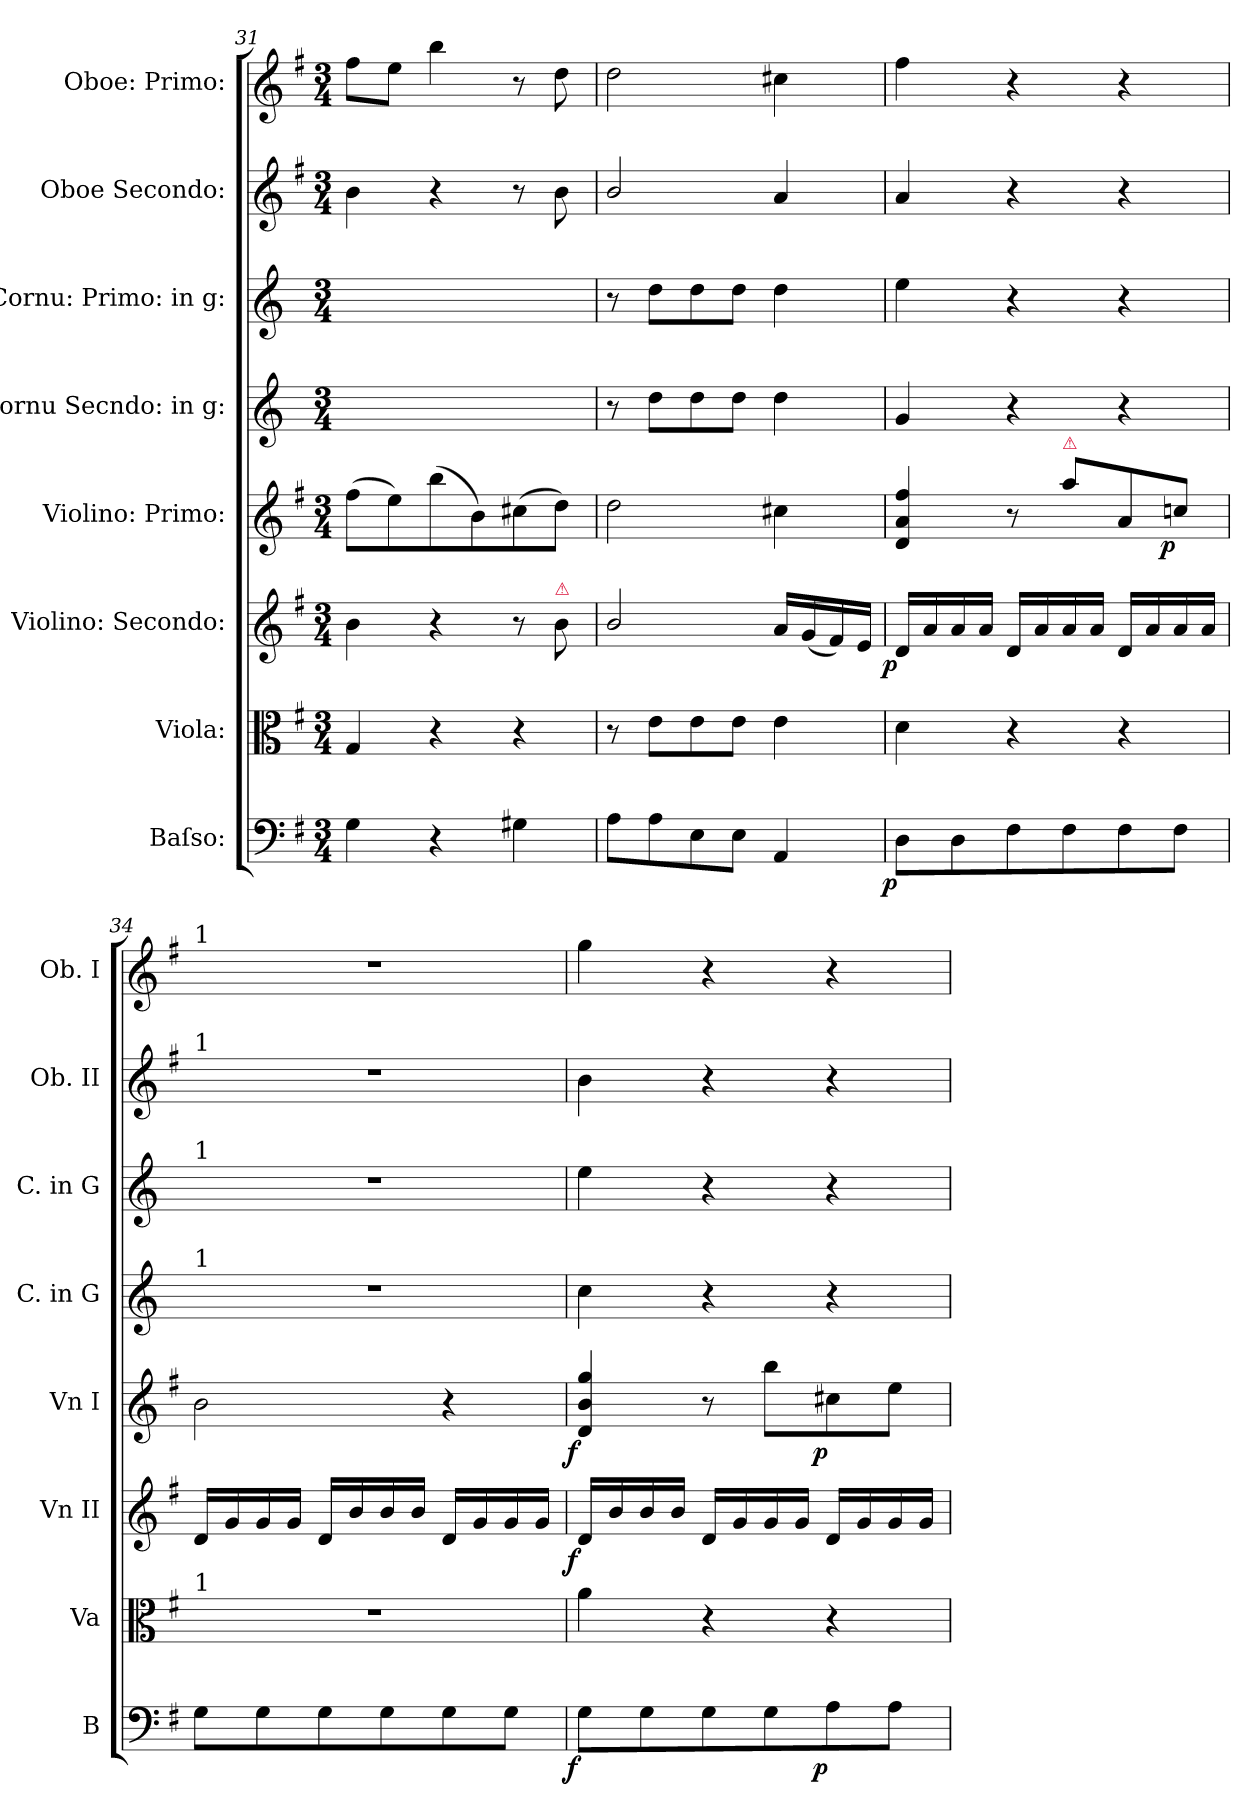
**kern	**dynam	**kern	**kern	**dynam	**kern	**dynam	**kern	**kern	**kern	**kern
*part8	*part8	*part7	*part6	*part6	*part5	*part5	*part4	*part3	*part2	*part1
*staff8	*staff8	*staff7	*staff6	*staff6	*staff5	*staff5	*staff4	*staff3	*staff2	*staff1
*I"Baſso:	*	*I"Viola:	*I"Violino: Secondo:	*	*I"Violino: Primo:	*	*I"Cornu Secndo: in g:	*I"Cornu: Primo: in g:	*I"Oboe Secondo:	*I"Oboe: Primo:
*I'B	*	*I'Va	*I'Vn II	*	*I'Vn I	*	*I'C. in G	*I'C. in G	*I'Ob. II	*I'Ob. I
*clefF4	*	*clefC3	*clefG2	*	*clefG2	*	*clefG2	*clefG2	*clefG2	*clefG2
*	*	*	*	*	*	*	*ITrd3c5	*ITrd3c5	*	*
*k[f#]	*	*k[f#]	*k[f#]	*	*k[f#]	*	*k[f#]	*k[f#]	*k[f#]	*k[f#]
*M3/4	*	*M3/4	*M3/4	*	*M3/4	*	*M3/4	*M3/4	*M3/4	*M3/4
=31	=31	=31	=31	=31	=31	=31	=31	=31	=31	=31
4G\	.	4G/	4b\	.	(>8ff#\L	.	2.ryy	2.ryy	4b\	8ff#\L
.	.	.	.	.	8ee\)	.	.	.	.	8ee\J
4r	.	4r	4r	.	(>8bb\	.	.	.	4r	4bb\
.	.	.	.	.	8b\)	.	.	.	.	.
4G#X\	.	4r	8r	.	(>8cc#X\	.	.	.	8r	8r
!	!	!	!LO:TX:a:color=crimson:t=⚠	!	!	!	!	!	!	!
.	.	.	8b\	.	8dd\J)	.	.	.	8b\	8dd\
=32	=32	=32	=32	=32	=32	=32	=32	=32	=32	=32
8A\L	.	8r	2b/	.	2dd\	.	8r	8r	2b/	2dd\
8A\	.	8e\L	.	.	.	.	8a\L	8a\L	.	.
8E\	.	8e\	.	.	.	.	8a\	8a\	.	.
8E\J	.	8e\J	.	.	.	.	8a\J	8a\J	.	.
4AA/	.	4e\	16a/LL	.	4cc#X\	.	4a\	4a\	4a/	4cc#X\
.	.	.	(<16g/	.	.	.	.	.	.	.
.	.	.	16f#/)	.	.	.	.	.	.	.
.	.	.	16e/JJ	.	.	.	.	.	.	.
=33	=33	=33	=33	=33	=33	=33	=33	=33	=33	=33
!	!LO:DY:b:rj	!	!	!LO:DY:b:rj	!	!	!	!	!	!
8D\L	p	4d\	16d/LL	p	4d/ 4a/ 4ff#/	.	4d/	4b\	4a/	4ff#\
.	.	.	16a/	.	.	.	.	.	.	.
8D\	.	.	16a/	.	.	.	.	.	.	.
.	.	.	16a/JJ	.	.	.	.	.	.	.
8F#\	.	4r	16d/LL	.	8r	.	4r	4r	4r	4r
.	.	.	16a/	.	.	.	.	.	.	.
!	!	!	!	!	!LO:TX:a:color=crimson:t=⚠	!	!	!	!	!
8F#\	.	.	16a/	.	8aa\L	.	.	.	.	.
.	.	.	16a/JJ	.	.	.	.	.	.	.
8F#\	.	4r	16d/LL	.	8a/	.	4r	4r	4r	4r
.	.	.	16a/	.	.	.	.	.	.	.
!	!	!	!	!	!	!LO:DY:b:rj	!	!	!	!
8F#\J	.	.	16a/	.	8ccn/J	p	.	.	.	.
.	.	.	16a/JJ	.	.	.	.	.	.	.
=34	=34	=34	=34	=34	=34	=34	=34	=34	=34	=34
!	!	!	!	!	!	!	!	!	!	!LO:TX:a:t=1
!	!	!	!	!	!	!	!	!	!LO:TX:a:t=1	!
!	!	!	!	!	!	!	!	!LO:TX:a:t=1	!	!
!	!	!	!	!	!	!	!LO:TX:a:t=1	!	!	!
!	!	!LO:TX:a:t=1	!	!	!	!	!	!	!	!
8G\L	.	2.r	16d/LL	.	2b\	.	2.r	2.r	2.r	2.r
.	.	.	16g/	.	.	.	.	.	.	.
8G\	.	.	16g/	.	.	.	.	.	.	.
.	.	.	16g/JJ	.	.	.	.	.	.	.
8G\	.	.	16d/LL	.	.	.	.	.	.	.
.	.	.	16b/	.	.	.	.	.	.	.
8G\	.	.	16b/	.	.	.	.	.	.	.
.	.	.	16b/JJ	.	.	.	.	.	.	.
8G\	.	.	16d/LL	.	4r	.	.	.	.	.
.	.	.	16g/	.	.	.	.	.	.	.
8G\J	.	.	16g/	.	.	.	.	.	.	.
.	.	.	16g/JJ	.	.	.	.	.	.	.
=35	=35	=35	=35	=35	=35	=35	=35	=35	=35	=35
!	!LO:DY:b:rj	!	!	!LO:DY:b:rj	!	!LO:DY:b:rj	!	!	!	!
8G\L	f	4a\	16d/LL	f	4d/ 4b/ 4gg/	f	4g\	4b\	4b\	4gg\
.	.	.	16b/	.	.	.	.	.	.	.
8G\	.	.	16b/	.	.	.	.	.	.	.
.	.	.	16b/JJ	.	.	.	.	.	.	.
8G\	.	4r	16d/LL	.	8r	.	4r	4r	4r	4r
.	.	.	16g/	.	.	.	.	.	.	.
8G\	.	.	16g/	.	8bb\L	.	.	.	.	.
.	.	.	16g/JJ	.	.	.	.	.	.	.
!	!LO:DY:b:rj	!	!	!	!	!LO:DY:b:rj	!	!	!	!
8A\	p	4r	16d/LL	.	8cc#X\	p	4r	4r	4r	4r
.	.	.	16g/	.	.	.	.	.	.	.
8A\J	.	.	16g/	.	8ee\J	.	.	.	.	.
.	.	.	16g/JJ	.	.	.	.	.	.	.
=	=	=	=	=	=	=	=	=	=	=
*-	*-	*-	*-	*-	*-	*-	*-	*-	*-	*-
